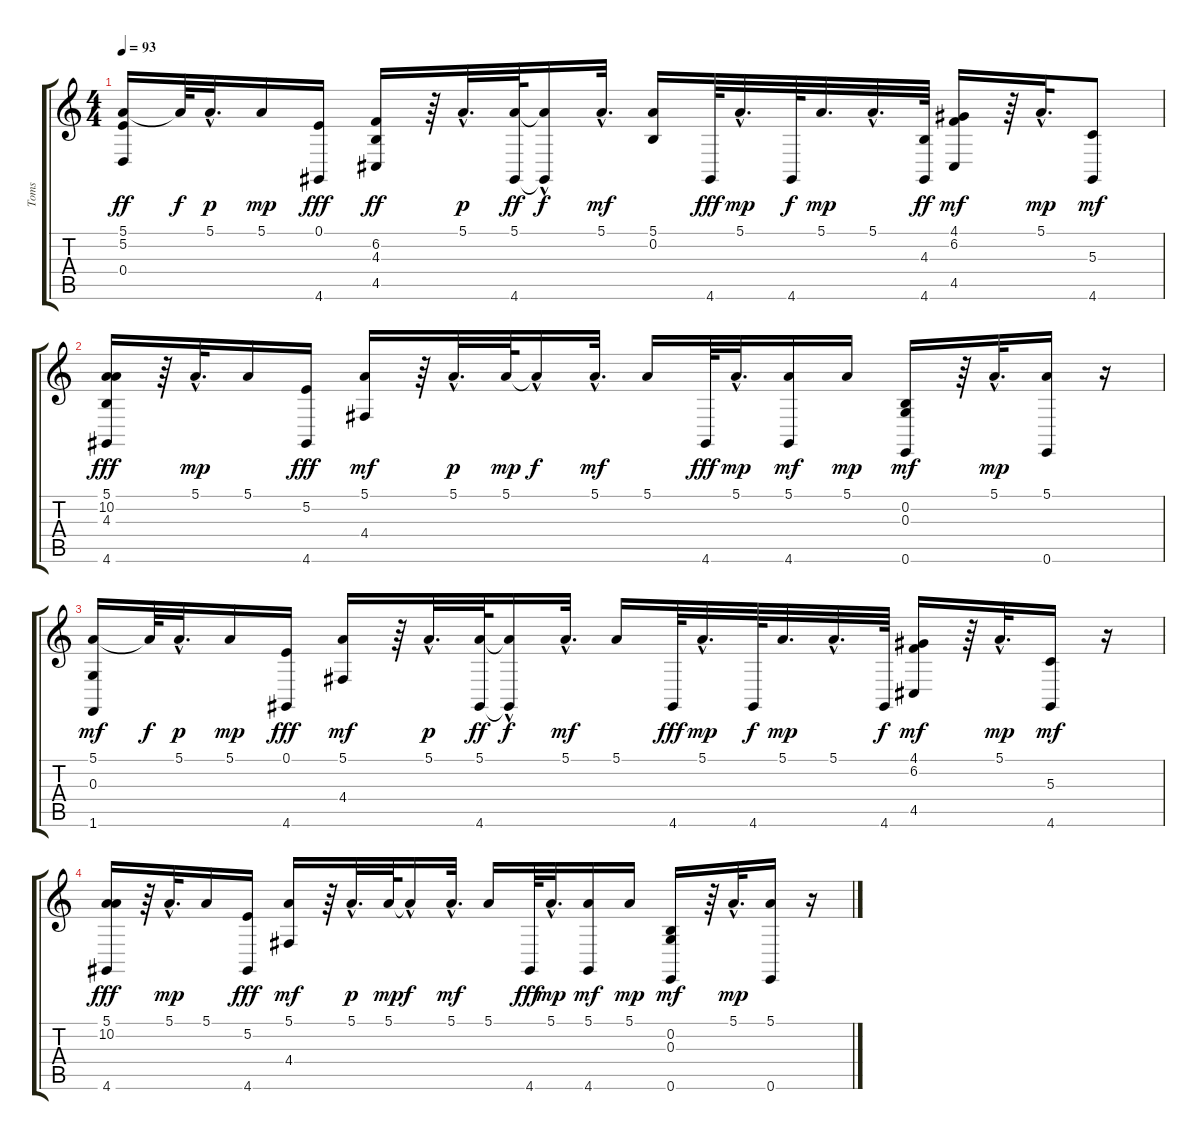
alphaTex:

\track ("Toms" "Toms") {instrument woodblock}
\staff {score tabs}
\tuning (E4 B3 G3 D3 A2 E2) {hide}
\ts (4 4)
\tempo 93
\clef g2
\ks c
(5.1 5.2 0.4).16{dy ff} 5.1{t}.64{dy f} 5.1{hac}.32{d dy p} 5.1.16{dy mp} (0.1 4.6).16{dy fff} (6.2 4.3 4.5).16{dy ff} r.64 5.1{hac}.32{d dy p} (5.1 4.6).64{dy ff} (5.1{hac t} 4.6{hac t}).16{dy f} 5.1{hac}.32{d dy mf} (5.1 0.2).16 4.6.64{dy fff} 5.1{hac}.32{d dy mp} 4.6.64{dy f} 5.1.32{d dy mp} 5.1{hac}.32{d} (4.3 4.6).64{dy ff} (4.1 6.2 4.5).16{dy mf} r.64 5.1{hac}.32{d dy mp} (5.3 4.6).8{dy mf} |
(5.1 10.2 4.3 4.6).16{dy fff} r.64 5.1{hac}.32{d dy mp} 5.1.16 (5.2 4.6).16{dy fff} (5.1 4.4).16{dy mf} r.64 5.1{hac}.32{d dy p} 5.1.64{dy mp} 5.1{hac t}.16{dy f} 5.1{hac}.32{d dy mf} 5.1.16 4.6.64{dy fff} 5.1{hac}.32{d dy mp} (5.1 4.6).16{dy mf} 5.1.16{dy mp} (0.2 0.3 0.6).16{dy mf} r.64 5.1{hac}.32{d dy mp} (5.1 0.6).16 r.16 |
(5.1 0.3 1.6).16{dy mf} 5.1{t}.64{dy f} 5.1{hac}.32{d dy p} 5.1.16{dy mp} (0.1 4.6).16{dy fff} (5.1 4.4).16{dy mf} r.64 5.1{hac}.32{d dy p} (5.1 4.6).64{dy ff} (5.1{hac t} 4.6{hac t}).16{dy f} 5.1{hac}.32{d dy mf} 5.1.16 4.6.64{dy fff} 5.1{hac}.32{d dy mp} 4.6.64{dy f} 5.1.32{d dy mp} 5.1{hac}.32{d} 4.6.64{dy f} (4.1 6.2 4.5).16{dy mf} r.64 5.1{hac}.32{d dy mp} (5.3 4.6).16{dy mf} r.16 |
(5.1 10.2 4.6).16{dy fff} r.64 5.1{hac}.32{d dy mp} 5.1.16 (5.2 4.6).16{dy fff} (5.1 4.4).16{dy mf} r.64 5.1{hac}.32{d dy p} 5.1.64{dy mp} 5.1{hac t}.16{dy f} 5.1{hac}.32{d dy mf} 5.1.16 4.6.64{dy fff} 5.1{hac}.32{d dy mp} (5.1 4.6).16{dy mf} 5.1.16{dy mp} (0.2 0.3 0.6).16{dy mf} r.64 5.1{hac}.32{d dy mp} (5.1 0.6).16 r.16
